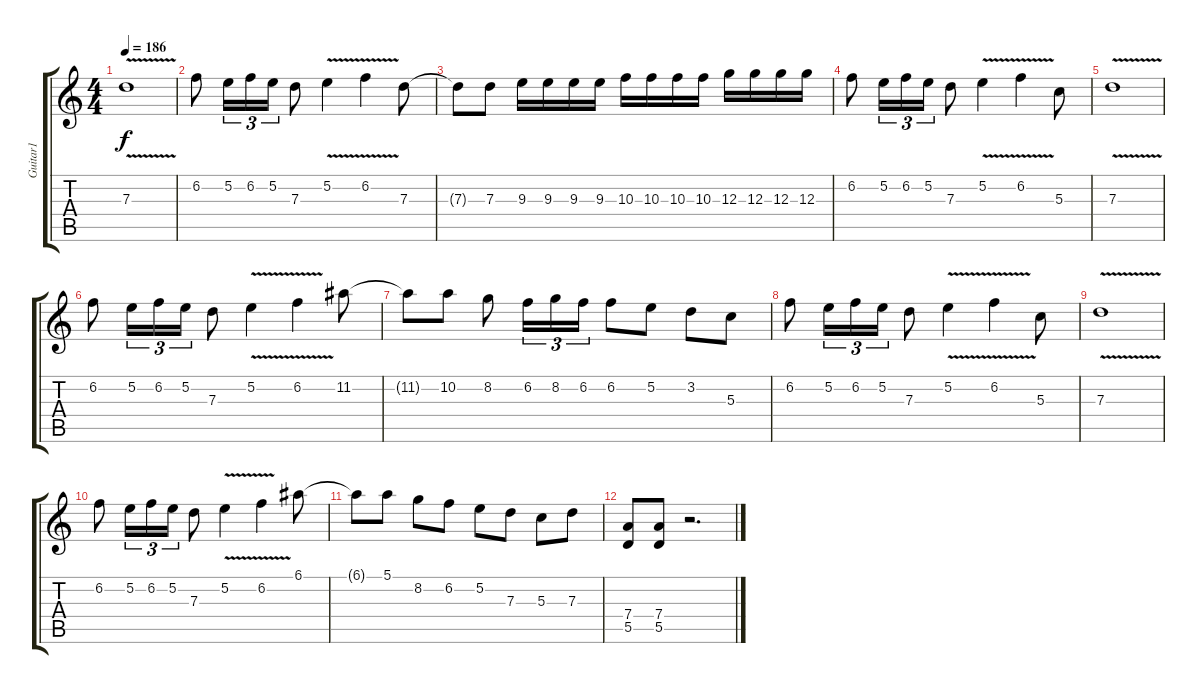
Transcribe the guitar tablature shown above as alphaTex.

\track ("Guitar1" "Guitar1") {instrument distortionguitar}
\staff {score tabs}
\tuning (E4 B3 G3 D3 A2 E2) {hide}
\ts (4 4)
\tempo 186
\clef g2
\ks c
7.3{v}.1{dy f} |
6.2.8 5.2.16{tu (3 2)} 6.2.16{tu (3 2)} 5.2.16{tu (3 2)} 7.3.8 5.2{v}.4 6.2{v}.4 7.3.8 |
7.3{t}.8 7.3.8 9.3.16 9.3.16 9.3.16 9.3.16 10.3.16 10.3.16 10.3.16 10.3.16 12.3.16 12.3.16 12.3.16 12.3.16 |
6.2.8 5.2.16{tu (3 2)} 6.2.16{tu (3 2)} 5.2.16{tu (3 2)} 7.3.8 5.2{v}.4 6.2{v}.4 5.3.8 |
7.3{v}.1 |
6.2.8 5.2.16{tu (3 2)} 6.2.16{tu (3 2)} 5.2.16{tu (3 2)} 7.3.8 5.2{v}.4 6.2{v}.4 11.2.8 |
11.2{t}.8 10.2.8 8.2.8 6.2.16{tu (3 2)} 8.2.16{tu (3 2)} 6.2.16{tu (3 2)} 6.2.8 5.2.8 3.2.8 5.3.8 |
6.2.8 5.2.16{tu (3 2)} 6.2.16{tu (3 2)} 5.2.16{tu (3 2)} 7.3.8 5.2{v}.4 6.2{v}.4 5.3.8 |
7.3{v}.1 |
6.2.8 5.2.16{tu (3 2)} 6.2.16{tu (3 2)} 5.2.16{tu (3 2)} 7.3.8 5.2{v}.4 6.2{v}.4 6.1.8 |
6.1{t}.8 5.1.8 8.2.8 6.2.8 5.2.8 7.3.8 5.3.8 7.3.8 |
(7.4 5.5).8 (7.4 5.5).8 r.2{d}
